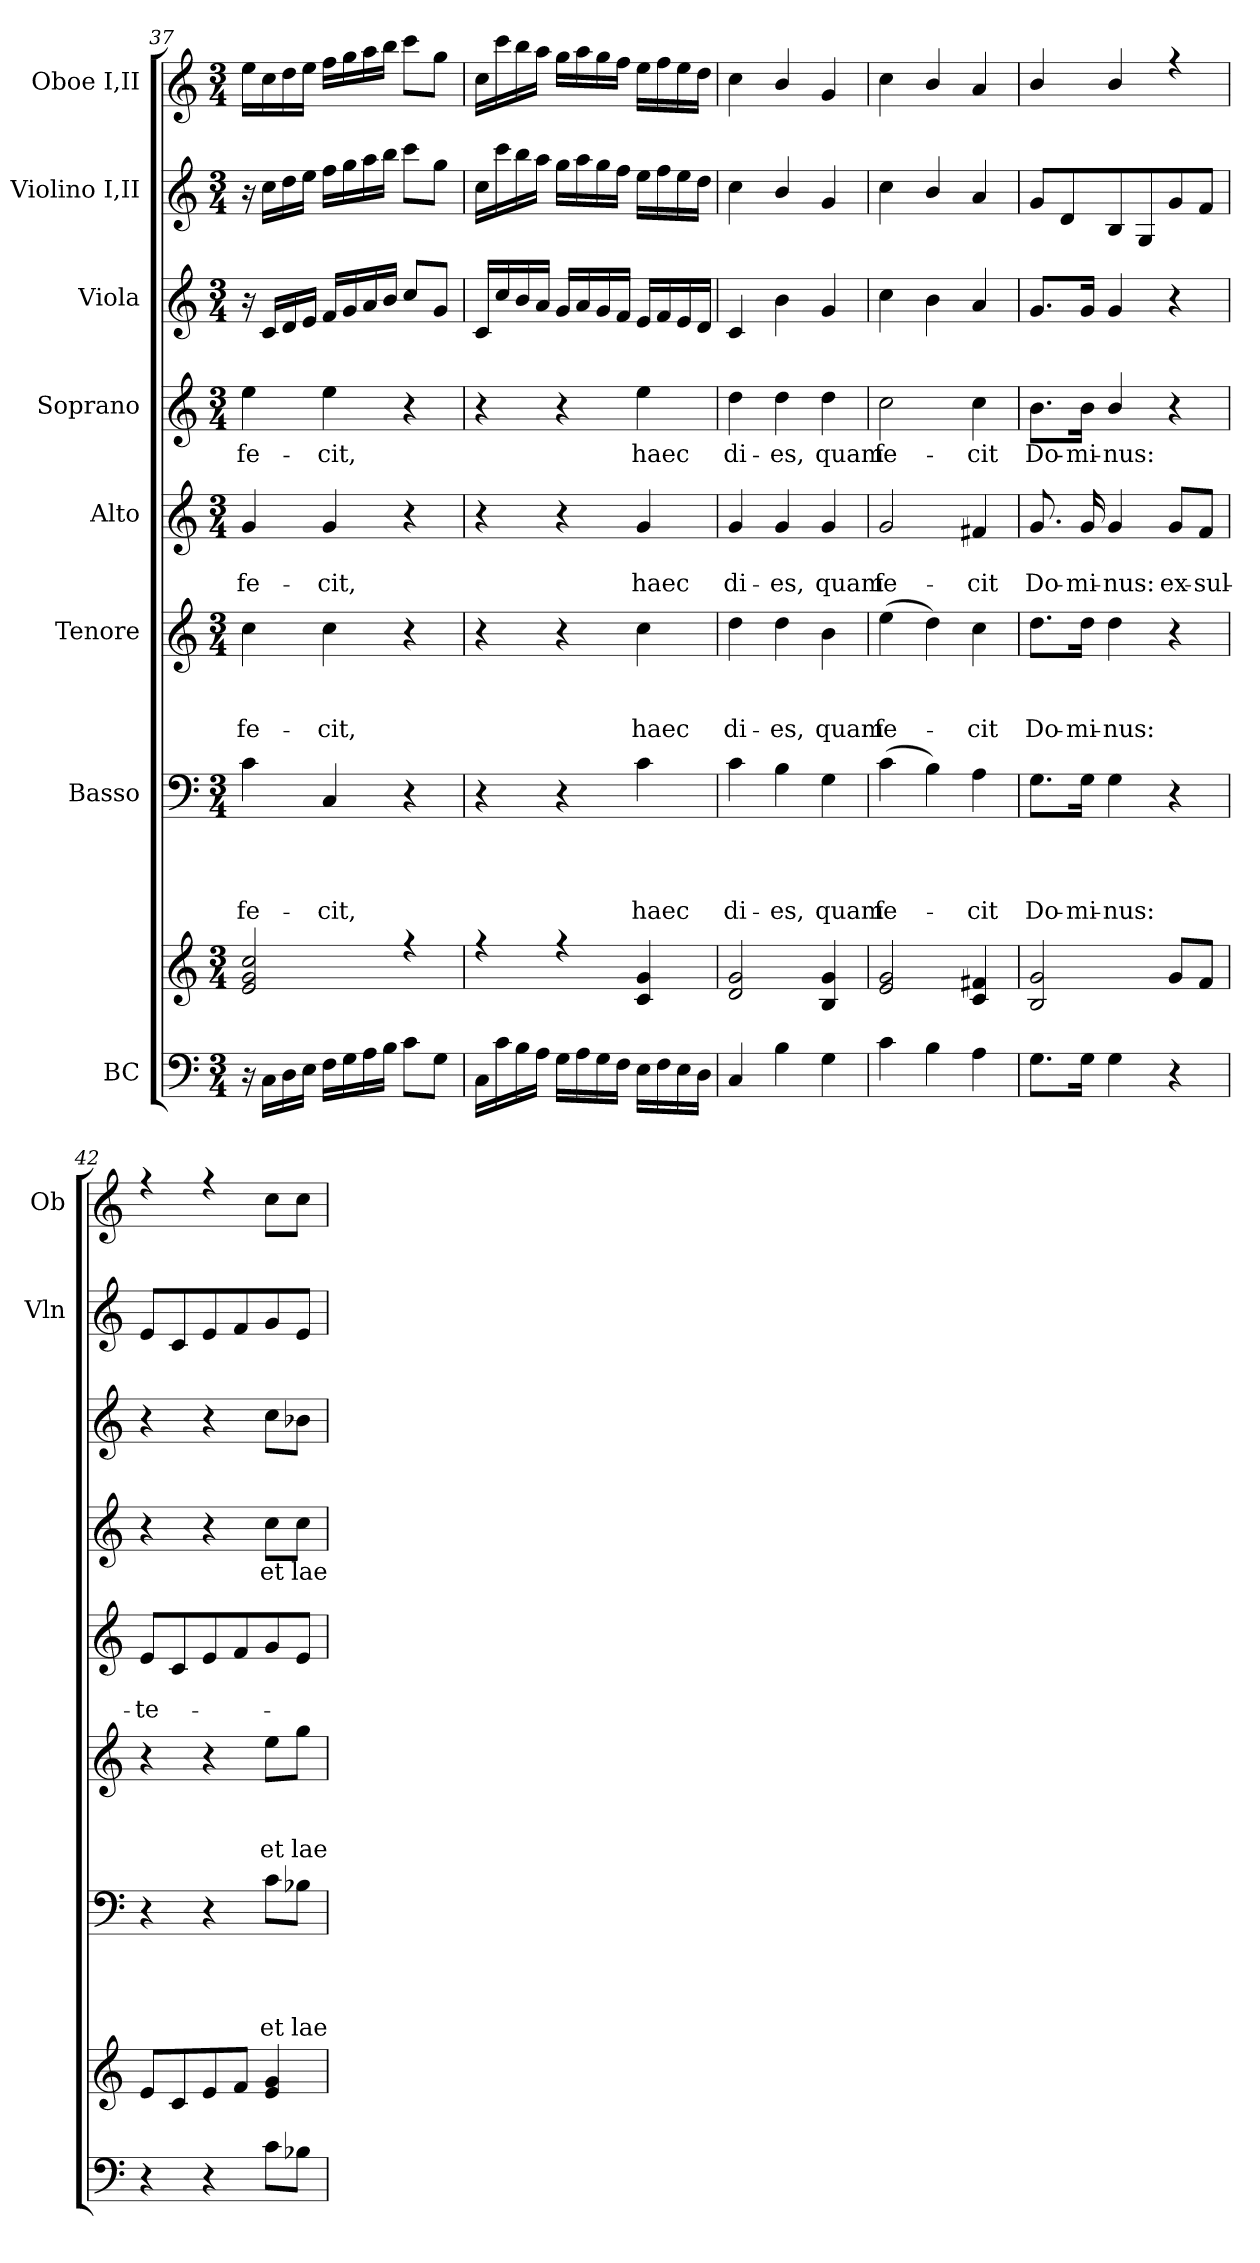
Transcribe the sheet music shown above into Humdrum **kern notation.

**kern	**kern	**kern	**text	**text	**text	**text	**kern	**text	**text	**text	**kern	**text	**text	**kern	**text	**kern	**kern	**kern
*part8	*part8	*part7	*part7	*part7	*part7	*part7	*part6	*part6	*part6	*part6	*part5	*part5	*part5	*part4	*part4	*part3	*part2	*part1
*staff9	*staff8	*staff7	*staff7	*staff7	*staff7	*staff7	*staff6	*staff6	*staff6	*staff6	*staff5	*staff5	*staff5	*staff4	*staff4	*staff3	*staff2	*staff1
*I"BC	*	*I"Basso	*	*	*	*	*I"Tenore	*	*	*	*I"Alto	*	*	*I"Soprano	*	*I"Viola	*I"Violino I,II	*I"Oboe I,II
*	*	*	*	*	*	*	*	*	*	*	*	*	*	*	*	*	*I'Vln	*I'Ob
!!LO:PB:g=z
*clefF4	*clefG2	*clefF4	*	*	*	*	*clefG2	*	*	*	*clefG2	*	*	*clefG2	*	*clefG2	*clefG2	*clefG2
*	*	*	*	*	*	*	*ITrd7c12	*	*	*	*	*	*	*	*	*	*	*
*k[]	*k[]	*k[]	*	*	*	*	*k[]	*	*	*	*k[]	*	*	*k[]	*	*k[]	*k[]	*k[]
*C:	*C:	*C:	*	*	*	*	*C:	*	*	*	*C:	*	*	*C:	*	*C:	*C:	*C:
*M3/4	*M3/4	*M3/4	*	*	*	*	*M3/4	*	*	*	*M3/4	*	*	*M3/4	*	*M3/4	*M3/4	*M3/4
=37	=37	=37	=37	=37	=37	=37	=37	=37	=37	=37	=37	=37	=37	=37	=37	=37	=37	=37
*	*^	*	*	*	*	*	*	*	*	*	*	*	*	*	*	*	*	*
!	!	!	!	!	!	!	!LO:LY:b	!	!	!	!LO:LY:b	!	!	!LO:LY:b	!	!LO:LY:b	!	!	!
*	*	*	*	*	*	*	*	*	*	*	*	*	*	*	*	*	*	*	*^
16r	2e/ 2g/ 2cc/	2.ryy	4c\	.	.	.	fe-	4c\	.	.	fe-	4g/	.	fe-	4ee\	fe-	16r	16r	16ee\LL	2.ryy
16C\LL	.	.	.	.	.	.	.	.	.	.	.	.	.	.	.	.	16c/LL	16cc\LL	16cc\	.
16D\	.	.	.	.	.	.	.	.	.	.	.	.	.	.	.	.	16d/	16dd\	16dd\	.
16E\JJ	.	.	.	.	.	.	.	.	.	.	.	.	.	.	.	.	16e/JJ	16ee\JJ	16ee\JJ	.
!	!	!	!	!	!	!	!LO:LY:b	!	!	!	!LO:LY:b	!	!	!LO:LY:b	!	!LO:LY:b	!	!	!	!
16F\LL	.	.	4C/	.	.	.	-cit,	4c\	.	.	-cit,	4g/	.	-cit,	4ee\	-cit,	16f/LL	16ff\LL	16ff\LL	.
16G\	.	.	.	.	.	.	.	.	.	.	.	.	.	.	.	.	16g/	16gg\	16gg\	.
16A\	.	.	.	.	.	.	.	.	.	.	.	.	.	.	.	.	16a/	16aa\	16aa\	.
16B\JJ	.	.	.	.	.	.	.	.	.	.	.	.	.	.	.	.	16b/JJ	16bb\JJ	16bb\JJ	.
8c\L	4r	.	4r	.	.	.	.	4r	.	.	.	4r	.	.	4r	.	8cc/L	8ccc\L	8ccc\L	.
8G\J	.	.	.	.	.	.	.	.	.	.	.	.	.	.	.	.	8g/J	8gg\J	8gg\J	.
=38	=38	=38	=38	=38	=38	=38	=38	=38	=38	=38	=38	=38	=38	=38	=38	=38	=38	=38	=38	=38
16C\LL	4r	2.ryy	4r	.	.	.	.	4r	.	.	.	4r	.	.	4r	.	16c/LL	16cc\LL	16cc\LL	2.ryy
16c\	.	.	.	.	.	.	.	.	.	.	.	.	.	.	.	.	16cc/	16ccc\	16ccc\	.
16B\	.	.	.	.	.	.	.	.	.	.	.	.	.	.	.	.	16b/	16bb\	16bb\	.
16A\JJ	.	.	.	.	.	.	.	.	.	.	.	.	.	.	.	.	16a/JJ	16aa\JJ	16aa\JJ	.
16G\LL	4r	.	4r	.	.	.	.	4r	.	.	.	4r	.	.	4r	.	16g/LL	16gg\LL	16gg\LL	.
16A\	.	.	.	.	.	.	.	.	.	.	.	.	.	.	.	.	16a/	16aa\	16aa\	.
16G\	.	.	.	.	.	.	.	.	.	.	.	.	.	.	.	.	16g/	16gg\	16gg\	.
16F\JJ	.	.	.	.	.	.	.	.	.	.	.	.	.	.	.	.	16f/JJ	16ff\JJ	16ff\JJ	.
!	!	!	!	!	!	!	!LO:LY:b	!	!	!	!LO:LY:b	!	!	!LO:LY:b	!	!LO:LY:b	!	!	!	!
16E\LL	4c/ 4g/	.	4c\	.	.	.	haec	4c\	.	.	haec	4g/	.	haec	4ee\	haec	16e/LL	16ee\LL	16ee\LL	.
16F\	.	.	.	.	.	.	.	.	.	.	.	.	.	.	.	.	16f/	16ff\	16ff\	.
16E\	.	.	.	.	.	.	.	.	.	.	.	.	.	.	.	.	16e/	16ee\	16ee\	.
16D\JJ	.	.	.	.	.	.	.	.	.	.	.	.	.	.	.	.	16d/JJ	16dd\JJ	16dd\JJ	.
=39	=39	=39	=39	=39	=39	=39	=39	=39	=39	=39	=39	=39	=39	=39	=39	=39	=39	=39	=39	=39
!	!	!	!	!	!	!	!LO:LY:b	!	!	!	!LO:LY:b	!	!	!LO:LY:b	!	!LO:LY:b	!	!	!	!
4C/	2d/ 2g/	2.ryy	4c\	.	.	.	di-	4d\	.	.	di-	4g/	.	di-	4dd\	di-	4c/	4cc\	4cc\	2.ryy
!	!	!	!	!	!	!	!LO:LY:b	!	!	!	!LO:LY:b	!	!	!LO:LY:b	!	!LO:LY:b	!	!	!	!
4B\	.	.	4B\	.	.	.	-es,	4d\	.	.	-es,	4g/	.	-es,	4dd\	-es,	4b\	4b/	4b/	.
!	!	!	!	!	!	!	!LO:LY:b	!	!	!	!LO:LY:b	!	!	!LO:LY:b	!	!LO:LY:b	!	!	!	!
4G\	4B/ 4g/	.	4G\	.	.	.	quam	4B\	.	.	quam	4g/	.	quam	4dd\	quam	4g/	4g/	4g/	.
=40	=40	=40	=40	=40	=40	=40	=40	=40	=40	=40	=40	=40	=40	=40	=40	=40	=40	=40	=40	=40
!	!	!	!	!	!	!	!LO:LY:b	!	!	!	!LO:LY:b	!	!	!LO:LY:b	!	!LO:LY:b	!	!	!	!
4c\	2e/ 2g/	2.ryy	(>4c\	.	.	.	fe-	(>4e\	.	.	fe-	2g/	.	fe-	2cc\	fe-	4cc\	4cc\	4cc\	2.ryy
4B\	.	.	4B\)	.	.	.	.	4d\)	.	.	.	.	.	.	.	.	4b\	4b/	4b/	.
!	!	!	!	!	!	!	!LO:LY:b	!	!	!	!LO:LY:b	!	!	!LO:LY:b	!	!LO:LY:b	!	!	!	!
4A\	4c/ 4f#X/	.	4A\	.	.	.	-cit	4c\	.	.	-cit	4f#X/	.	-cit	4cc\	-cit	4a/	4a/	4a/	.
=41	=41	=41	=41	=41	=41	=41	=41	=41	=41	=41	=41	=41	=41	=41	=41	=41	=41	=41	=41	=41
!	!	!	!	!	!	!	!LO:LY:b	!	!	!	!LO:LY:b	!	!	!LO:LY:b	!	!LO:LY:b	!	!	!	!
8.G\L	2B/ 2g/	2.ryy	8.G\L	.	.	.	Do-	8.d\L	.	.	Do-	8.g/	.	Do-	8.b\L	Do-	8.g/L	8g/L	4b/	2.ryy
.	.	.	.	.	.	.	.	.	.	.	.	.	.	.	.	.	.	8d/	.	.
!	!	!	!	!	!	!	!LO:LY:b	!	!	!	!LO:LY:b	!	!	!LO:LY:b	!	!LO:LY:b	!	!	!	!
16G\Jk	.	.	16G\Jk	.	.	.	-mi-	16d\Jk	.	.	-mi-	16g/	.	-mi-	16b\Jk	-mi-	16g/Jk	.	.	.
!	!	!	!	!	!	!	!LO:LY:b	!	!	!	!LO:LY:b	!	!	!LO:LY:b	!	!LO:LY:b	!	!	!	!
4G\	.	.	4G\	.	.	.	-nus:	4d\	.	.	-nus:	4g/	.	-nus:	4b/	-nus:	4g/	8B/	4b/	.
.	.	.	.	.	.	.	.	.	.	.	.	.	.	.	.	.	.	8G/	.	.
!	!	!	!	!	!	!	!	!	!	!	!	!	!	!LO:LY:b	!	!	!	!	!	!
4r	8g/L	.	4r	.	.	.	.	4r	.	.	.	8g/L	.	ex-	4r	.	4r	8g/	4r	.
!	!	!	!	!	!	!	!	!	!	!	!	!	!	!LO:LY:b	!	!	!	!	!	!
.	8f/J	.	.	.	.	.	.	.	.	.	.	8f/J	.	-sul-	.	.	.	8f/J	.	.
!!LO:PB:g=z	!!
=42	=42	=42	=42	=42	=42	=42	=42	=42	=42	=42	=42	=42	=42	=42	=42	=42	=42	=42	=42	=42
!	!	!	!	!	!	!	!	!	!	!	!	!	!	!LO:LY:b	!	!	!	!	!	!
4r	8e/L	2.ryy	4r	.	.	.	.	4r	.	.	.	8e/L	.	-te-	4r	.	4r	8e/L	4r	2.ryy
.	8c/	.	.	.	.	.	.	.	.	.	.	8c/	.	.	.	.	.	8c/	.	.
4r	8e/	.	4r	.	.	.	.	4r	.	.	.	8e/	.	.	4r	.	4r	8e/	4r	.
.	8f/J	.	.	.	.	.	.	.	.	.	.	8f/	.	.	.	.	.	8f/	.	.
!	!	!	!	!	!	!	!LO:LY:b	!	!	!	!LO:LY:b	!	!	!	!	!LO:LY:b	!	!	!	!
8c\L	4e/ 4g/	.	8c\L	.	.	.	et	8e\L	.	.	et	8g/	.	.	8cc\L	et	8cc\L	8g/	8cc\L	.
!	!	!	!	!	!	!	!LO:LY:b	!	!	!	!LO:LY:b	!	!	!	!	!LO:LY:b	!	!	!	!
8B-X\J	.	.	8B-X\J	.	.	.	lae-	8g\J	.	.	lae-	8e/J	.	.	8cc\J	lae-	8b-X\J	8e/J	8cc\J	.
*	*v	*v	*	*	*	*	*	*	*	*	*	*	*	*	*	*	*	*	*v	*v
=	=	=	=	=	=	=	=	=	=	=	=	=	=	=	=	=	=	=
*-	*-	*-	*-	*-	*-	*-	*-	*-	*-	*-	*-	*-	*-	*-	*-	*-	*-	*-
